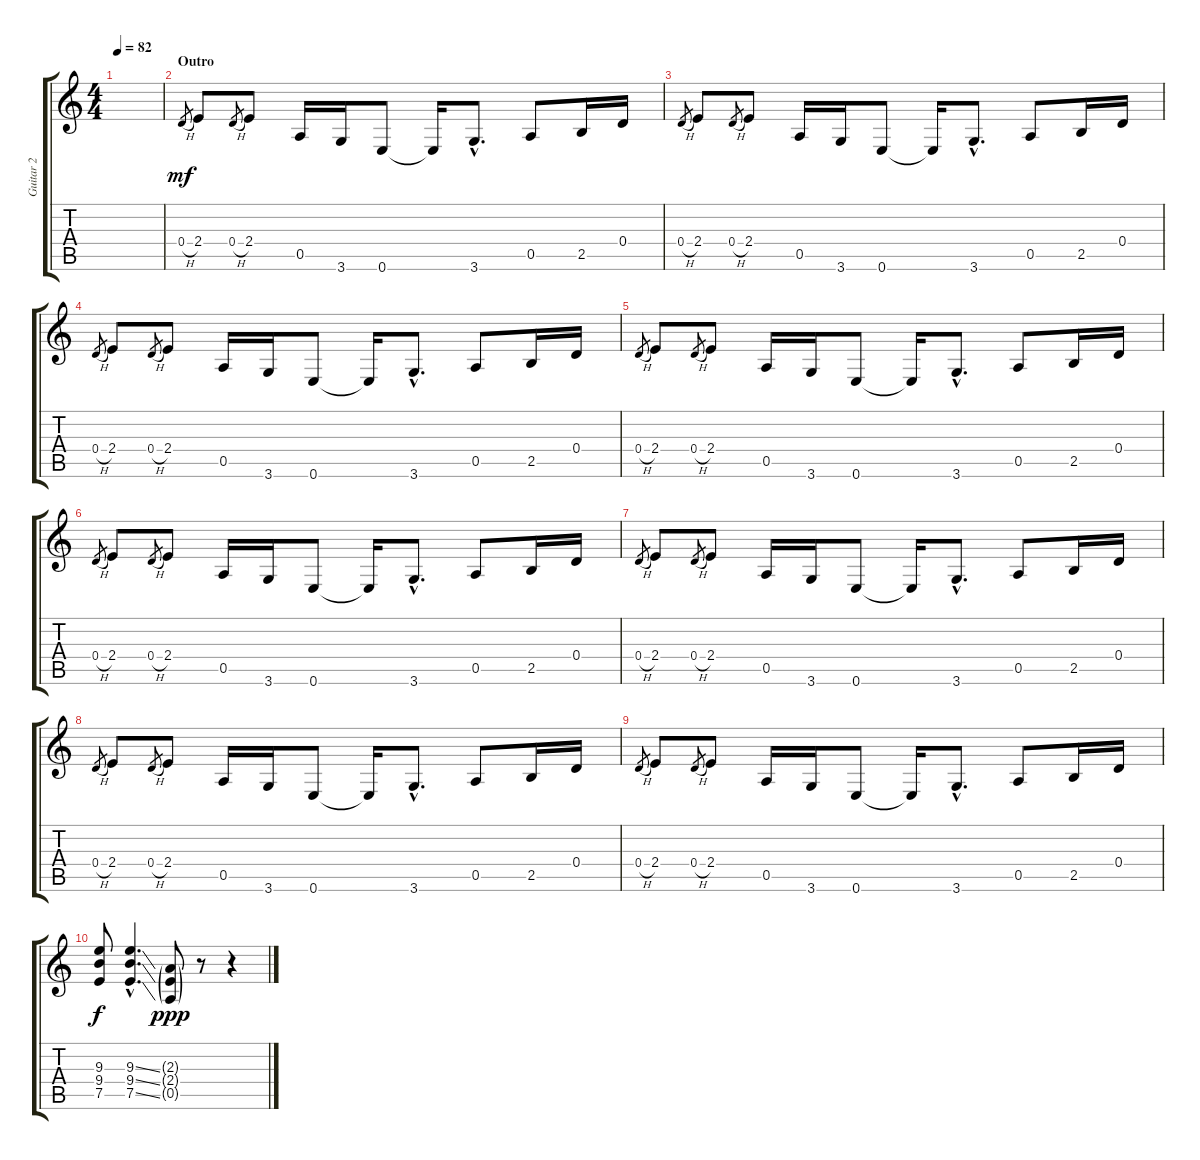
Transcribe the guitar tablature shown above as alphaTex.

\track ("Guitar 2" "Guitar 2") {instrument distortionguitar}
\staff {score tabs}
\tuning (E4 B3 G3 D3 A2 E2) {hide}
\ts (4 4)
\tempo 82
\clef g2
\ks c
|
\section ("" "Outro")
0.4{h}.8{gr dy mf} 2.4.8 0.4{h}.8{gr} 2.4.8 0.5.16 3.6.16 0.6.8 0.6{t}.16 3.6{hac}.8{d} 0.5.8 2.5.16 0.4.16 |
0.4{h}.8{gr} 2.4.8 0.4{h}.8{gr} 2.4.8 0.5.16 3.6.16 0.6.8 0.6{t}.16 3.6{hac}.8{d} 0.5.8 2.5.16 0.4.16 |
0.4{h}.8{gr} 2.4.8 0.4{h}.8{gr} 2.4.8 0.5.16 3.6.16 0.6.8 0.6{t}.16 3.6{hac}.8{d} 0.5.8 2.5.16 0.4.16 |
0.4{h}.8{gr} 2.4.8 0.4{h}.8{gr} 2.4.8 0.5.16 3.6.16 0.6.8 0.6{t}.16 3.6{hac}.8{d} 0.5.8 2.5.16 0.4.16 |
0.4{h}.8{gr} 2.4.8 0.4{h}.8{gr} 2.4.8 0.5.16 3.6.16 0.6.8 0.6{t}.16 3.6{hac}.8{d} 0.5.8 2.5.16 0.4.16 |
0.4{h}.8{gr} 2.4.8 0.4{h}.8{gr} 2.4.8 0.5.16 3.6.16 0.6.8 0.6{t}.16 3.6{hac}.8{d} 0.5.8 2.5.16 0.4.16 |
0.4{h}.8{gr} 2.4.8 0.4{h}.8{gr} 2.4.8 0.5.16 3.6.16 0.6.8 0.6{t}.16 3.6{hac}.8{d} 0.5.8 2.5.16 0.4.16 |
0.4{h}.8{gr} 2.4.8 0.4{h}.8{gr} 2.4.8 0.5.16 3.6.16 0.6.8 0.6{t}.16 3.6{hac}.8{d} 0.5.8 2.5.16 0.4.16 |
(9.3 9.4 7.5).8{dy f} (9.3{ss hac} 9.4{ss hac} 7.5{ss hac}).4{d} (2.3{g} 2.4{g} 0.5{g}).8{dy ppp} r.8 r.4
